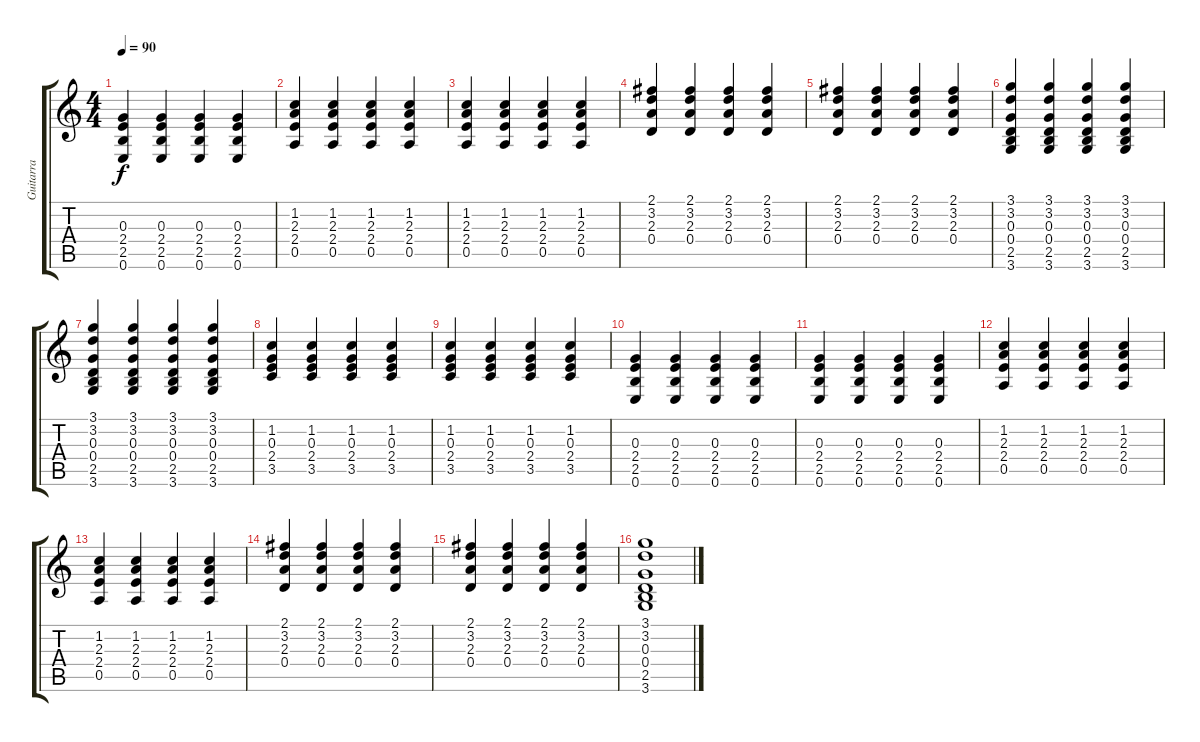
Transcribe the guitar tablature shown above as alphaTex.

\track ("Guitarra" "Guitarra") {instrument acousticguitarsteel}
\staff {score tabs}
\tuning (E4 B3 G3 D3 A2 E2) {hide}
\ts (4 4)
\tempo 90
\clef g2
\ks c
(0.3 2.4 2.5 0.6).4{dy f} (0.3 2.4 2.5 0.6).4 (0.3 2.4 2.5 0.6).4 (0.3 2.4 2.5 0.6).4 |
(1.2 2.3 2.4 0.5).4 (1.2 2.3 2.4 0.5).4 (1.2 2.3 2.4 0.5).4 (1.2 2.3 2.4 0.5).4 |
(1.2 2.3 2.4 0.5).4 (1.2 2.3 2.4 0.5).4 (1.2 2.3 2.4 0.5).4 (1.2 2.3 2.4 0.5).4 |
(2.1 3.2 2.3 0.4).4 (2.1 3.2 2.3 0.4).4 (2.1 3.2 2.3 0.4).4 (2.1 3.2 2.3 0.4).4 |
(2.1 3.2 2.3 0.4).4 (2.1 3.2 2.3 0.4).4 (2.1 3.2 2.3 0.4).4 (2.1 3.2 2.3 0.4).4 |
(3.1 3.2 0.3 0.4 2.5 3.6).4 (3.1 3.2 0.3 0.4 2.5 3.6).4 (3.1 3.2 0.3 0.4 2.5 3.6).4 (3.1 3.2 0.3 0.4 2.5 3.6).4 |
(3.1 3.2 0.3 0.4 2.5 3.6).4 (3.1 3.2 0.3 0.4 2.5 3.6).4 (3.1 3.2 0.3 0.4 2.5 3.6).4 (3.1 3.2 0.3 0.4 2.5 3.6).4 |
(1.2 0.3 2.4 3.5).4 (1.2 0.3 2.4 3.5).4 (1.2 0.3 2.4 3.5).4 (1.2 0.3 2.4 3.5).4 |
(1.2 0.3 2.4 3.5).4 (1.2 0.3 2.4 3.5).4 (1.2 0.3 2.4 3.5).4 (1.2 0.3 2.4 3.5).4 |
(0.3 2.4 2.5 0.6).4 (0.3 2.4 2.5 0.6).4 (0.3 2.4 2.5 0.6).4 (0.3 2.4 2.5 0.6).4 |
(0.3 2.4 2.5 0.6).4 (0.3 2.4 2.5 0.6).4 (0.3 2.4 2.5 0.6).4 (0.3 2.4 2.5 0.6).4 |
(1.2 2.3 2.4 0.5).4 (1.2 2.3 2.4 0.5).4 (1.2 2.3 2.4 0.5).4 (1.2 2.3 2.4 0.5).4 |
(1.2 2.3 2.4 0.5).4 (1.2 2.3 2.4 0.5).4 (1.2 2.3 2.4 0.5).4 (1.2 2.3 2.4 0.5).4 |
(2.1 3.2 2.3 0.4).4 (2.1 3.2 2.3 0.4).4 (2.1 3.2 2.3 0.4).4 (2.1 3.2 2.3 0.4).4 |
(2.1 3.2 2.3 0.4).4 (2.1 3.2 2.3 0.4).4 (2.1 3.2 2.3 0.4).4 (2.1 3.2 2.3 0.4).4 |
(3.1 3.2 0.3 0.4 2.5 3.6).1
